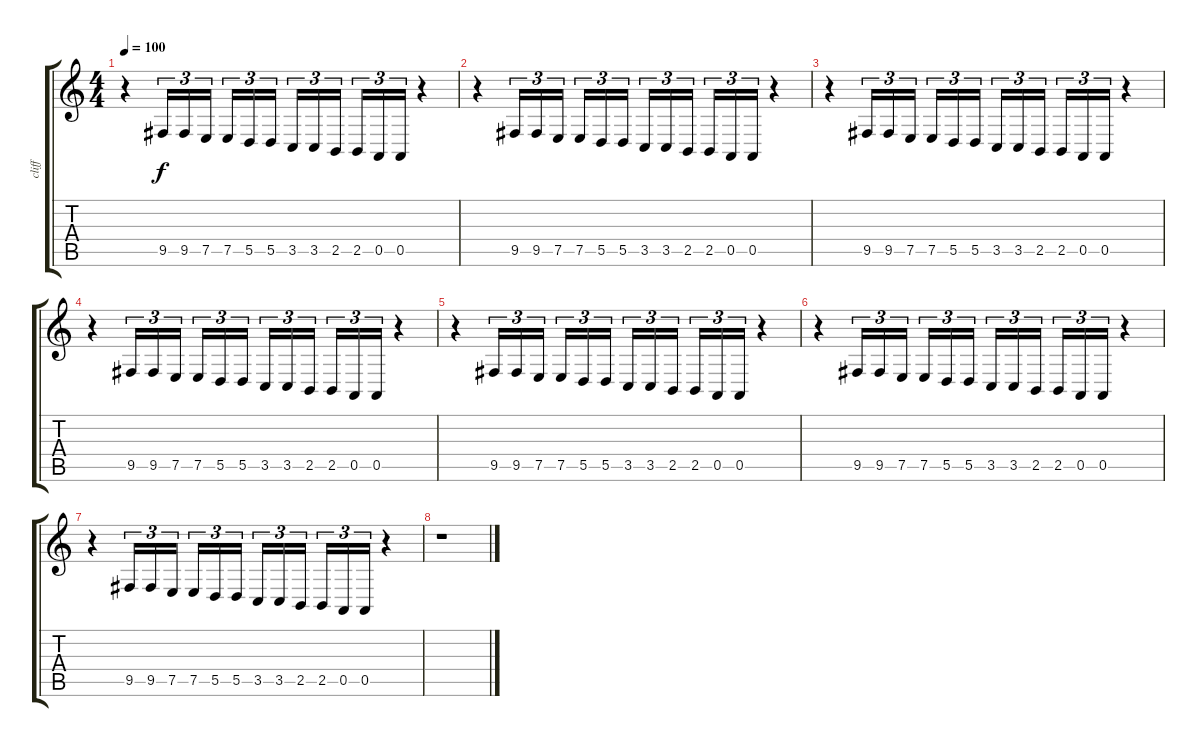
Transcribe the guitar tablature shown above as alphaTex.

\track ("cliff" "cliff") {instrument melodictom}
\staff {score tabs}
\tuning (E4 B3 G3 D3 A2 E2) {hide}
\ts (4 4)
\tempo 100
\clef g2
\ks c
r.4{dy f} 9.5.16{tu (3 2)} 9.5.16{tu (3 2)} 7.5.16{tu (3 2)} 7.5.16{tu (3 2)} 5.5.16{tu (3 2)} 5.5.16{tu (3 2)} 3.5.16{tu (3 2)} 3.5.16{tu (3 2)} 2.5.16{tu (3 2)} 2.5.16{tu (3 2)} 0.5.16{tu (3 2)} 0.5.16{tu (3 2)} r.4 |
r.4 9.5.16{tu (3 2)} 9.5.16{tu (3 2)} 7.5.16{tu (3 2)} 7.5.16{tu (3 2)} 5.5.16{tu (3 2)} 5.5.16{tu (3 2)} 3.5.16{tu (3 2)} 3.5.16{tu (3 2)} 2.5.16{tu (3 2)} 2.5.16{tu (3 2)} 0.5.16{tu (3 2)} 0.5.16{tu (3 2)} r.4 |
r.4 9.5.16{tu (3 2)} 9.5.16{tu (3 2)} 7.5.16{tu (3 2)} 7.5.16{tu (3 2)} 5.5.16{tu (3 2)} 5.5.16{tu (3 2)} 3.5.16{tu (3 2)} 3.5.16{tu (3 2)} 2.5.16{tu (3 2)} 2.5.16{tu (3 2)} 0.5.16{tu (3 2)} 0.5.16{tu (3 2)} r.4 |
r.4 9.5.16{tu (3 2)} 9.5.16{tu (3 2)} 7.5.16{tu (3 2)} 7.5.16{tu (3 2)} 5.5.16{tu (3 2)} 5.5.16{tu (3 2)} 3.5.16{tu (3 2)} 3.5.16{tu (3 2)} 2.5.16{tu (3 2)} 2.5.16{tu (3 2)} 0.5.16{tu (3 2)} 0.5.16{tu (3 2)} r.4 |
r.4 9.5.16{tu (3 2)} 9.5.16{tu (3 2)} 7.5.16{tu (3 2)} 7.5.16{tu (3 2)} 5.5.16{tu (3 2)} 5.5.16{tu (3 2)} 3.5.16{tu (3 2)} 3.5.16{tu (3 2)} 2.5.16{tu (3 2)} 2.5.16{tu (3 2)} 0.5.16{tu (3 2)} 0.5.16{tu (3 2)} r.4 |
r.4 9.5.16{tu (3 2)} 9.5.16{tu (3 2)} 7.5.16{tu (3 2)} 7.5.16{tu (3 2)} 5.5.16{tu (3 2)} 5.5.16{tu (3 2)} 3.5.16{tu (3 2)} 3.5.16{tu (3 2)} 2.5.16{tu (3 2)} 2.5.16{tu (3 2)} 0.5.16{tu (3 2)} 0.5.16{tu (3 2)} r.4 |
r.4 9.5.16{tu (3 2)} 9.5.16{tu (3 2)} 7.5.16{tu (3 2)} 7.5.16{tu (3 2)} 5.5.16{tu (3 2)} 5.5.16{tu (3 2)} 3.5.16{tu (3 2)} 3.5.16{tu (3 2)} 2.5.16{tu (3 2)} 2.5.16{tu (3 2)} 0.5.16{tu (3 2)} 0.5.16{tu (3 2)} r.4 |
r.1
